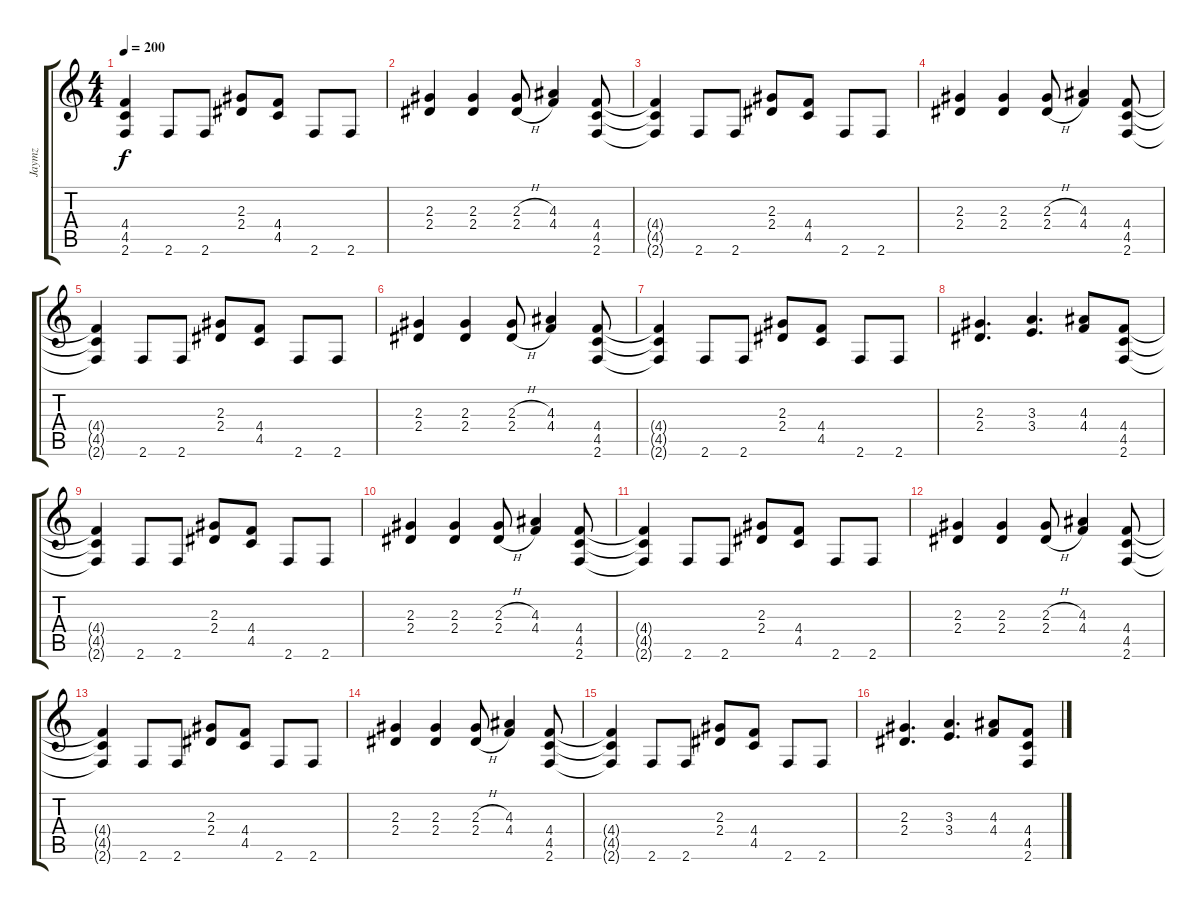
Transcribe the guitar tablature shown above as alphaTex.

\track ("Jaymz" "Jaymz") {instrument distortionguitar}
\staff {score tabs}
\tuning (Eb4 Bb3 Gb3 Db3 Ab2 Eb2) {hide}
\ts (4 4)
\tempo 200
\clef g2
\ks c
(4.4{t} 4.5{t} 2.6{t}).4{dy f} 2.6.8 2.6.8 (2.3 2.4).8 (4.4 4.5).8 2.6.8 2.6.8 |
(2.3 2.4).4 (2.3 2.4).4 (2.3{h} 2.4{h}).8 (4.3 4.4).4 (4.4 4.5 2.6).8 |
(4.4{t} 4.5{t} 2.6{t}).4 2.6.8 2.6.8 (2.3 2.4).8 (4.4 4.5).8 2.6.8 2.6.8 |
(2.3 2.4).4 (2.3 2.4).4 (2.3{h} 2.4{h}).8 (4.3 4.4).4 (4.4 4.5 2.6).8 |
(4.4{t} 4.5{t} 2.6{t}).4 2.6.8 2.6.8 (2.3 2.4).8 (4.4 4.5).8 2.6.8 2.6.8 |
(2.3 2.4).4 (2.3 2.4).4 (2.3{h} 2.4{h}).8 (4.3 4.4).4 (4.4 4.5 2.6).8 |
(4.4{t} 4.5{t} 2.6{t}).4 2.6.8 2.6.8 (2.3 2.4).8 (4.4 4.5).8 2.6.8 2.6.8 |
(2.3 2.4).4{d} (3.3 3.4).4{d} (4.3 4.4).8 (4.4 4.5 2.6).8 |
(4.4{t} 4.5{t} 2.6{t}).4 2.6.8 2.6.8 (2.3 2.4).8 (4.4 4.5).8 2.6.8 2.6.8 |
(2.3 2.4).4 (2.3 2.4).4 (2.3{h} 2.4{h}).8 (4.3 4.4).4 (4.4 4.5 2.6).8 |
(4.4{t} 4.5{t} 2.6{t}).4 2.6.8 2.6.8 (2.3 2.4).8 (4.4 4.5).8 2.6.8 2.6.8 |
(2.3 2.4).4 (2.3 2.4).4 (2.3{h} 2.4{h}).8 (4.3 4.4).4 (4.4 4.5 2.6).8 |
(4.4{t} 4.5{t} 2.6{t}).4 2.6.8 2.6.8 (2.3 2.4).8 (4.4 4.5).8 2.6.8 2.6.8 |
(2.3 2.4).4 (2.3 2.4).4 (2.3{h} 2.4{h}).8 (4.3 4.4).4 (4.4 4.5 2.6).8 |
(4.4{t} 4.5{t} 2.6{t}).4 2.6.8 2.6.8 (2.3 2.4).8 (4.4 4.5).8 2.6.8 2.6.8 |
(2.3 2.4).4{d} (3.3 3.4).4{d} (4.3 4.4).8 (4.4 4.5 2.6).8
